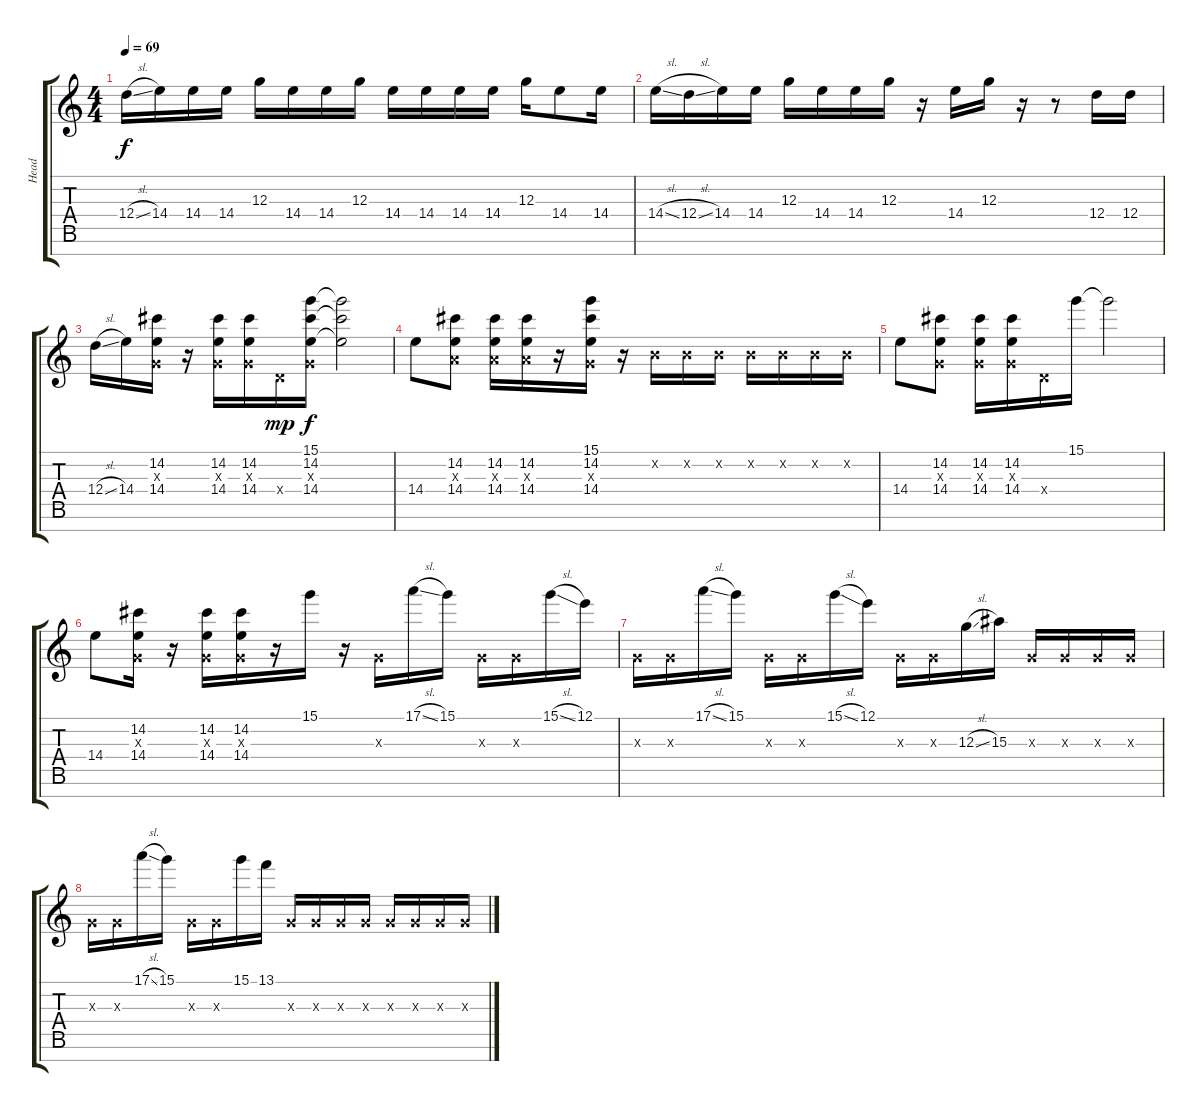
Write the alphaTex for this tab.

\track ("Head" "Head") {instrument overdrivenguitar}
\staff {score tabs}
\tuning (E4 B3 G3 D3 A2 E2 B1) {hide}
\ts (4 4)
\tempo 69
\clef g2
\ks c
12.4{sl}.16{dy f} 14.4.16 14.4.16 14.4.16 12.3.16 14.4.16 14.4.16 12.3.16 14.4.16 14.4.16 14.4.16 14.4.16 12.3.16 14.4.8 14.4.16 |
14.4{sl}.16 12.4{sl}.16 14.4.16 14.4.16 12.3.16 14.4.16 14.4.16 12.3.16 r.16 14.4.16 12.3.16 r.16 r.8 12.4.16 12.4.16 |
12.4{sl}.16 14.4.16 (14.2 0.3{x} 14.4).16 r.16 (14.2 0.3{x} 14.4).16 (14.2 0.3{x} 14.4).16 0.4{x}.16{dy mp} (15.1 14.2 0.3{x} 14.4).16{dy f} (15.1{t} 14.2{t} 14.4{t}).2 |
14.4.8 (14.2 2.3{x} 14.4).8 (14.2 2.3{x} 14.4).16 (14.2 2.3{x} 14.4).16 r.16 (15.1 14.2 0.3{x} 14.4).16 r.16 0.2{x}.16 0.2{x}.16 0.2{x}.16 0.2{x}.16 0.2{x}.16 0.2{x}.16 0.2{x}.16 |
14.4.8 (14.2 0.3{x} 14.4).8 (14.2 0.3{x} 14.4).16 (14.2 0.3{x} 14.4).16 0.4{x}.16 15.1.16 15.1{t}.2 |
14.4.8 (14.2 0.3{x} 14.4).16 r.16 (14.2 0.3{x} 14.4).16 (14.2 0.3{x} 14.4).16 r.16 15.1.16 r.16 0.3{x}.16 17.1{sl}.16 15.1.16 0.3{x}.16 0.3{x}.16 15.1{sl}.16 12.1.16 |
0.3{x}.16 0.3{x}.16 17.1{sl}.16 15.1.16 0.3{x}.16 0.3{x}.16 15.1{sl}.16 12.1.16 0.3{x}.16 0.3{x}.16 12.3{sl}.16 15.3.16 0.3{x}.16 0.3{x}.16 0.3{x}.16 0.3{x}.16 |
0.3{x}.16 0.3{x}.16 17.1{sl}.16 15.1.16 0.3{x}.16 0.3{x}.16 15.1.16 13.1.16 0.3{x}.16 0.3{x}.16 0.3{x}.16 0.3{x}.16 0.3{x}.16 0.3{x}.16 0.3{x}.16 0.3{x}.16
